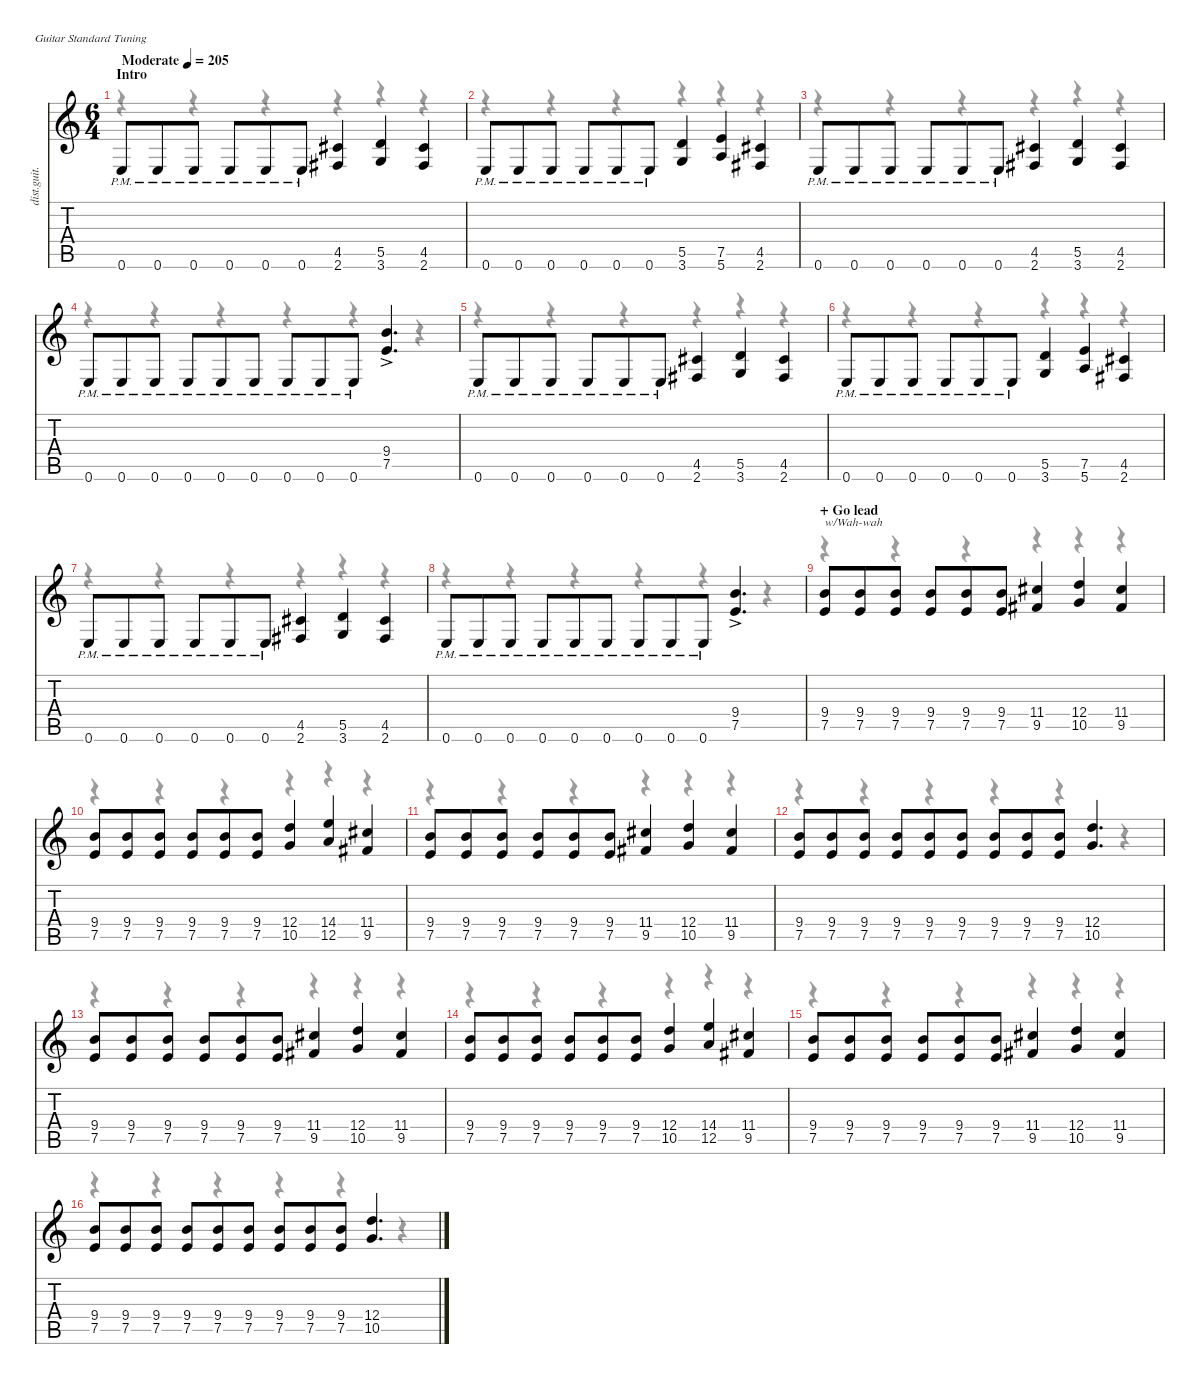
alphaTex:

\defaultSystemsLayout 4
\hideDynamics
\bracketExtendMode nobrackets
\otherSystemsTrackNameOrientation horizontal
\track ("Kirk Hammett (Lead Guitar)" "dist.guit.") {instrument distortionguitar}
\staff {score tabs}
\tuning (E4 B3 G3 D3 A2 E2)
\voice
\ts (6 4)
\beaming (8 3 3 3 3)
\section ("" "Intro")
\tempo (205 "Moderate")
\clef g2
\ks c
0.6{pm}.8{dy f instrument distortionguitar beam Up} 0.6{pm}.8{beam Up} 0.6{pm}.8{beam Up} 0.6{pm}.8{beam Up} 0.6{pm}.8{beam Up} 0.6{pm}.8{beam Up} (4.5{acc #} 2.6{acc #}).4{beam Up} (5.5 3.6).4{beam Up} (4.5{acc #} 2.6{acc #}).4{beam Up} |
0.6{pm}.8{beam Up} 0.6{pm}.8{beam Up} 0.6{pm}.8{beam Up} 0.6{pm}.8{beam Up} 0.6{pm}.8{beam Up} 0.6{pm}.8{beam Up} (5.5 3.6).4{beam Up} (7.5 5.6).4{beam Up} (4.5{acc #} 2.6{acc #}).4{beam Up} |
0.6{pm}.8{beam Up} 0.6{pm}.8{beam Up} 0.6{pm}.8{beam Up} 0.6{pm}.8{beam Up} 0.6{pm}.8{beam Up} 0.6{pm}.8{beam Up} (4.5{acc #} 2.6{acc #}).4{beam Up} (5.5 3.6).4{beam Up} (4.5{acc #} 2.6{acc #}).4{beam Up} |
0.6{pm}.8{beam Up} 0.6{pm}.8{beam Up} 0.6{pm}.8{beam Up} 0.6{pm}.8{beam Up} 0.6{pm}.8{beam Up} 0.6{pm}.8{beam Up} 0.6{pm}.8{beam Up} 0.6{pm}.8{beam Up} 0.6{pm}.8{beam Up} (9.4{ac} 7.5{ac}).4{d beam Up} |
0.6{pm}.8{beam Up} 0.6{pm}.8{beam Up} 0.6{pm}.8{beam Up} 0.6{pm}.8{beam Up} 0.6{pm}.8{beam Up} 0.6{pm}.8{beam Up} (4.5{acc #} 2.6{acc #}).4{beam Up} (5.5 3.6).4{beam Up} (4.5{acc #} 2.6{acc #}).4{beam Up} |
0.6{pm}.8{beam Up} 0.6{pm}.8{beam Up} 0.6{pm}.8{beam Up} 0.6{pm}.8{beam Up} 0.6{pm}.8{beam Up} 0.6{pm}.8{beam Up} (5.5 3.6).4{beam Up} (7.5 5.6).4{beam Up} (4.5{acc #} 2.6{acc #}).4{beam Up} |
0.6{pm}.8{beam Up} 0.6{pm}.8{beam Up} 0.6{pm}.8{beam Up} 0.6{pm}.8{beam Up} 0.6{pm}.8{beam Up} 0.6{pm}.8{beam Up} (4.5{acc #} 2.6{acc #}).4{beam Up} (5.5 3.6).4{beam Up} (4.5{acc #} 2.6{acc #}).4{beam Up} |
0.6{pm}.8{beam Up} 0.6{pm}.8{beam Up} 0.6{pm}.8{beam Up} 0.6{pm}.8{beam Up} 0.6{pm}.8{beam Up} 0.6{pm}.8{beam Up} 0.6{pm}.8{beam Up} 0.6{pm}.8{beam Up} 0.6{pm}.8{beam Up} (9.4{ac} 7.5{ac}).4{d beam Up} |
\section ("" "+ Go lead")
(9.4 7.5).8{txt "w/Wah-wah" beam Up} (9.4 7.5).8{beam Up} (9.4 7.5).8{beam Up} (9.4 7.5).8{beam Up} (9.4 7.5).8{beam Up} (9.4 7.5).8{beam Up} (11.4{acc #} 9.5{acc #}).4{beam Up} (12.4 10.5).4{beam Up} (11.4{acc #} 9.5{acc #}).4{beam Up} |
(9.4 7.5).8{beam Up} (9.4 7.5).8{beam Up} (9.4 7.5).8{beam Up} (9.4 7.5).8{beam Up} (9.4 7.5).8{beam Up} (9.4 7.5).8{beam Up} (12.4 10.5).4{beam Up} (14.4 12.5).4{beam Up} (11.4{acc #} 9.5{acc #}).4{beam Up} |
(9.4 7.5).8{beam Up} (9.4 7.5).8{beam Up} (9.4 7.5).8{beam Up} (9.4 7.5).8{beam Up} (9.4 7.5).8{beam Up} (9.4 7.5).8{beam Up} (11.4{acc #} 9.5{acc #}).4{beam Up} (12.4 10.5).4{beam Up} (11.4{acc #} 9.5{acc #}).4{beam Up} |
(9.4 7.5).8{beam Up} (9.4 7.5).8{beam Up} (9.4 7.5).8{beam Up} (9.4 7.5).8{beam Up} (9.4 7.5).8{beam Up} (9.4 7.5).8{beam Up} (9.4 7.5).8{beam Up} (9.4 7.5).8{beam Up} (9.4 7.5).8{beam Up} (12.4 10.5).4{d beam Up} |
(9.4 7.5).8{beam Up} (9.4 7.5).8{beam Up} (9.4 7.5).8{beam Up} (9.4 7.5).8{beam Up} (9.4 7.5).8{beam Up} (9.4 7.5).8{beam Up} (11.4{acc #} 9.5{acc #}).4{beam Up} (12.4 10.5).4{beam Up} (11.4{acc #} 9.5{acc #}).4{beam Up} |
(9.4 7.5).8{beam Up} (9.4 7.5).8{beam Up} (9.4 7.5).8{beam Up} (9.4 7.5).8{beam Up} (9.4 7.5).8{beam Up} (9.4 7.5).8{beam Up} (12.4 10.5).4{beam Up} (14.4 12.5).4{beam Up} (11.4{acc #} 9.5{acc #}).4{beam Up} |
(9.4 7.5).8{beam Up} (9.4 7.5).8{beam Up} (9.4 7.5).8{beam Up} (9.4 7.5).8{beam Up} (9.4 7.5).8{beam Up} (9.4 7.5).8{beam Up} (11.4{acc #} 9.5{acc #}).4{beam Up} (12.4 10.5).4{beam Up} (11.4{acc #} 9.5{acc #}).4{beam Up} |
(9.4 7.5).8{beam Up} (9.4 7.5).8{beam Up} (9.4 7.5).8{beam Up} (9.4 7.5).8{beam Up} (9.4 7.5).8{beam Up} (9.4 7.5).8{beam Up} (9.4 7.5).8{beam Up} (9.4 7.5).8{beam Up} (9.4 7.5).8{beam Up} (12.4 10.5).4{d beam Up}
\voice
\clef g2
\ottava regular
\simile none
\ks c
r.4{dy mf beam Down} r.4{beam Down} r.4{beam Down} r.4{beam Down} r.4{beam Down} r.4{beam Down} |
r.4{beam Down} r.4{beam Down} r.4{beam Down} r.4{beam Down} r.4{beam Down} r.4{beam Down} |
r.4{beam Down} r.4{beam Down} r.4{beam Down} r.4{beam Down} r.4{beam Down} r.4{beam Down} |
r.4{beam Down} r.4{beam Down} r.4{beam Down} r.4{beam Down} r.4{beam Down} r.4{beam Down} |
r.4{beam Down} r.4{beam Down} r.4{beam Down} r.4{beam Down} r.4{beam Down} r.4{beam Down} |
r.4{beam Down} r.4{beam Down} r.4{beam Down} r.4{beam Down} r.4{beam Down} r.4{beam Down} |
r.4{beam Down} r.4{beam Down} r.4{beam Down} r.4{beam Down} r.4{beam Down} r.4{beam Down} |
r.4{beam Down} r.4{beam Down} r.4{beam Down} r.4{beam Down} r.4{beam Down} r.4{beam Down} |
r.4{beam Down} r.4{beam Down} r.4{beam Down} r.4{beam Down} r.4{beam Down} r.4{beam Down} |
r.4{beam Down} r.4{beam Down} r.4{beam Down} r.4{beam Down} r.4{beam Down} r.4{beam Down} |
r.4{beam Down} r.4{beam Down} r.4{beam Down} r.4{beam Down} r.4{beam Down} r.4{beam Down} |
r.4{beam Down} r.4{beam Down} r.4{beam Down} r.4{beam Down} r.4{beam Down} r.4{beam Down} |
r.4{beam Down} r.4{beam Down} r.4{beam Down} r.4{beam Down} r.4{beam Down} r.4{beam Down} |
r.4{beam Down} r.4{beam Down} r.4{beam Down} r.4{beam Down} r.4{beam Down} r.4{beam Down} |
r.4{beam Down} r.4{beam Down} r.4{beam Down} r.4{beam Down} r.4{beam Down} r.4{beam Down} |
r.4{beam Down} r.4{beam Down} r.4{beam Down} r.4{beam Down} r.4{beam Down} r.4{beam Down}
